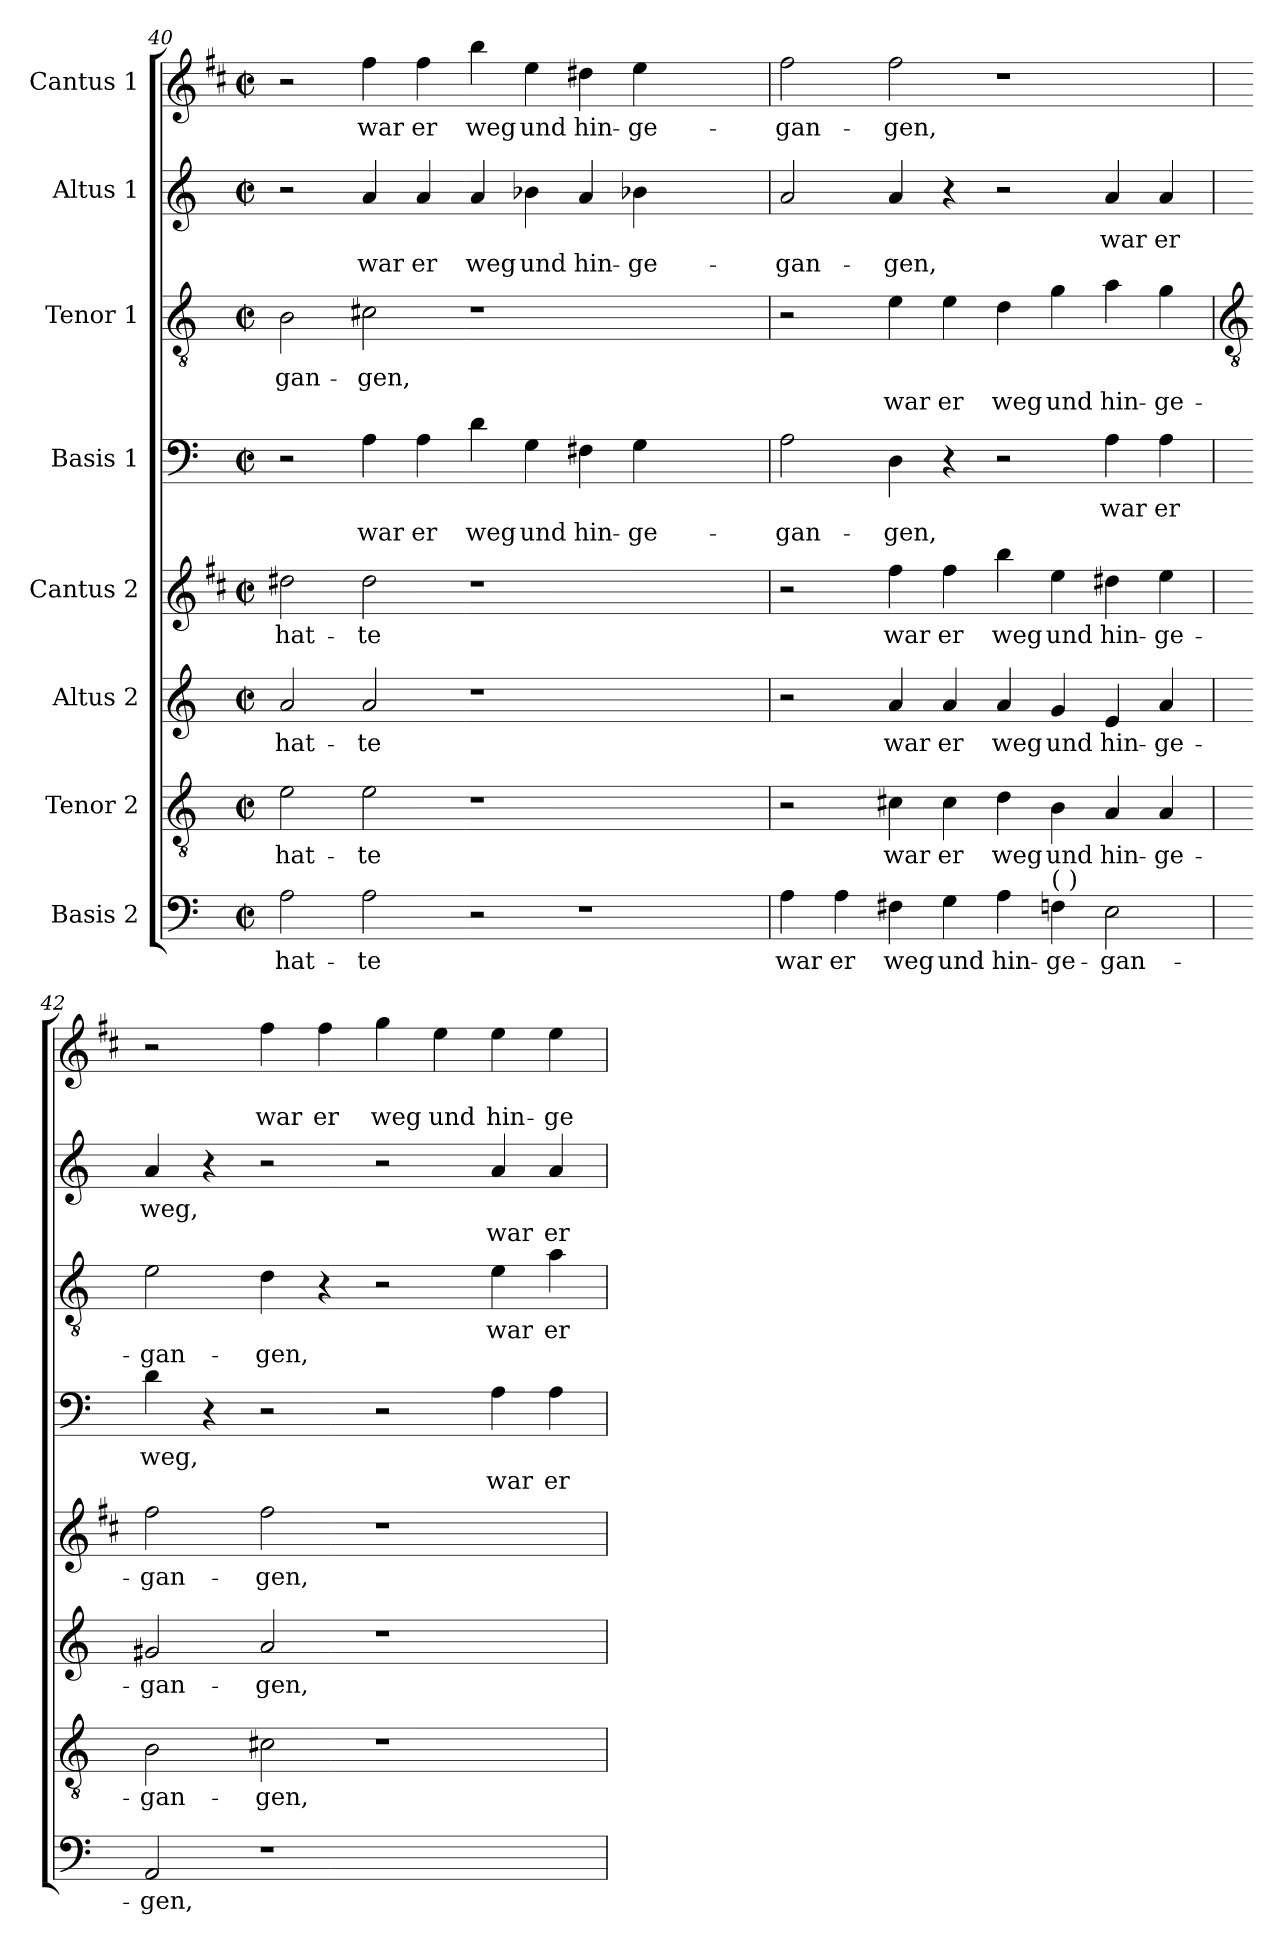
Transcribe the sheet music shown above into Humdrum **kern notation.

**kern	**text	**kern	**text	**kern	**text	**kern	**text	**kern	**text	**text	**kern	**text	**text	**kern	**text	**text	**kern	**text	**text
*part8	*part8	*part7	*part7	*part6	*part6	*part5	*part5	*part4	*part4	*part4	*part3	*part3	*part3	*part2	*part2	*part2	*part1	*part1	*part1
*staff8	*staff8	*staff7	*staff7	*staff6	*staff6	*staff5	*staff5	*staff4	*staff4	*staff4	*staff3	*staff3	*staff3	*staff2	*staff2	*staff2	*staff1	*staff1	*staff1
*I"Basis 2	*	*I"Tenor 2	*	*I"Altus 2	*	*I"Cantus 2	*	*I"Basis 1	*	*	*I"Tenor 1	*	*	*I"Altus 1	*	*	*I"Cantus 1	*	*
!!LO:LB:g=z
*clefF4	*	*clefGv2	*	*clefG2	*	*clefG2	*	*clefF4	*	*	*clefGv2	*	*	*clefG2	*	*	*clefG2	*	*
*	*	*	*	*	*	*ITrd1c2	*	*	*	*	*	*	*	*	*	*	*ITrd1c2	*	*
*k[]	*	*k[]	*	*k[]	*	*k[]	*	*k[]	*	*	*k[]	*	*	*k[]	*	*	*k[]	*	*
*C:	*	*C:	*	*C:	*	*C:	*	*C:	*	*	*C:	*	*	*C:	*	*	*C:	*	*
*M4/2	*	*M4/2	*	*M4/2	*	*M4/2	*	*M4/2	*	*	*M4/2	*	*	*M4/2	*	*	*M4/2	*	*
*met(c|)	*	*met(c|)	*	*met(c|)	*	*met(c|)	*	*met(c|)	*	*	*met(c|)	*	*	*met(c|)	*	*	*met(c|)	*	*
=40	=40	=40	=40	=40	=40	=40	=40	=40	=40	=40	=40	=40	=40	=40	=40	=40	=40	=40	=40
!	!LO:LY:b	!	!LO:LY:b	!	!LO:LY:b	!	!LO:LY:b	!	!	!	!	!LO:LY:b	!	!	!	!	!	!	!
2A	hat-	2e	hat-	2a	hat-	2cc#X	hat-	2r	.	.	2B	-gan-	.	2r	.	.	2r	.	.
!	!LO:LY:b	!	!LO:LY:b	!	!LO:LY:b	!	!LO:LY:b	!	!	!LO:LY:b	!	!LO:LY:b	!	!	!	!LO:LY:b	!	!LO:LY:b	!
2A	-te	2e	-te	2a	-te	2cc#	-te	4A	.	war	2c#X	-gen,	.	4a	.	war	4ee	war	.
!	!	!	!	!	!	!	!	!	!	!LO:LY:b	!	!	!	!	!	!LO:LY:b	!	!LO:LY:b	!
.	.	.	.	.	.	.	.	4A	.	er	.	.	.	4a	.	er	4ee	er	.
!	!	!	!	!	!	!	!	!	!	!LO:LY:b	!	!	!	!	!	!LO:LY:b	!	!LO:LY:b	!
2r	.	1r	.	1r	.	1r	.	4d	.	weg	1r	.	.	4a	.	weg	4aa	weg	.
!	!	!	!	!	!	!	!	!	!	!LO:LY:b	!	!	!	!	!	!LO:LY:b	!	!LO:LY:b	!
.	.	.	.	.	.	.	.	4G	.	und	.	.	.	4b-X	.	und	4dd	und	.
!	!	!	!	!	!	!	!	!	!	!LO:LY:b	!	!	!	!	!	!LO:LY:b	!	!LO:LY:b	!
1r	.	.	.	.	.	.	.	4F#X	.	hin-	.	.	.	4a	.	hin-	4cc#X	hin-	.
!	!	!	!	!	!	!	!	!	!	!LO:LY:b	!	!	!	!	!	!LO:LY:b	!	!LO:LY:b	!
.	.	.	.	.	.	.	.	4G	.	-ge-	.	.	.	4b-X	.	-ge-	4dd	-ge-	.
.	.	2ryy	.	2ryy	.	2ryy	.	2ryy	.	.	2ryy	.	.	2ryy	.	.	2ryy	.	.
!!LO:LB:g=z
=41	=41	=41	=41	=41	=41	=41	=41	=41	=41	=41	=41	=41	=41	=41	=41	=41	=41	=41	=41
!	!LO:LY:b	!	!	!	!	!	!	!	!	!LO:LY:b	!	!	!	!	!	!LO:LY:b	!	!LO:LY:b	!
4A	war	2r	.	2r	.	2r	.	2A	.	-gan-	2r	.	.	2a	.	-gan-	2ee	-gan-	.
!	!LO:LY:b	!	!	!	!	!	!	!	!	!	!	!	!	!	!	!	!	!	!
4A	er	.	.	.	.	.	.	.	.	.	.	.	.	.	.	.	.	.	.
!	!LO:LY:b	!	!LO:LY:b	!	!LO:LY:b	!	!LO:LY:b	!	!	!LO:LY:b	!	!	!LO:LY:b	!	!	!LO:LY:b	!	!LO:LY:b	!
4F#X	weg	4c#X	war	4a	war	4ee	war	4D	.	-gen,	4e	.	war	4a	.	-gen,	2ee	-gen,	.
!	!LO:LY:b	!	!LO:LY:b	!	!LO:LY:b	!	!LO:LY:b	!	!	!	!	!	!LO:LY:b	!	!	!	!	!	!
4G	und	4c#	er	4a	er	4ee	er	4r	.	.	4e	.	er	4r	.	.	.	.	.
!	!LO:LY:b	!	!LO:LY:b	!	!LO:LY:b	!	!LO:LY:b	!	!	!	!	!	!LO:LY:b	!	!	!	!	!	!
4A	hin-	4d	weg	4a	weg	4aa	weg	2r	.	.	4d	.	weg	2r	.	.	1r	.	.
!LO:TX:a:t=(  )	!	!	!	!	!	!	!	!	!	!	!	!	!	!	!	!	!	!	!
!	!LO:LY:b	!	!LO:LY:b	!	!LO:LY:b	!	!LO:LY:b	!	!	!	!	!	!LO:LY:b	!	!	!	!	!	!
4F	-ge-	4B	und	4g	und	4dd	und	.	.	.	4g	.	und	.	.	.	.	.	.
!	!LO:LY:b	!	!LO:LY:b	!	!LO:LY:b	!	!LO:LY:b	!	!LO:LY:b	!	!	!	!LO:LY:b	!	!LO:LY:b	!	!	!	!
2E	-gan-	4A	hin-	4e	hin-	4cc#X	hin-	4A	war	.	4a	.	hin-	4a	war	.	.	.	.
!	!	!	!LO:LY:b	!	!LO:LY:b	!	!LO:LY:b	!	!LO:LY:b	!	!	!	!LO:LY:b	!	!LO:LY:b	!	!	!	!
.	.	4A	-ge-	4a	-ge-	4dd	-ge-	4A	er	.	4g	.	-ge-	4a	er	.	.	.	.
!!LO:LB:g=z
=42	=42	=42	=42	=42	=42	=42	=42	=42	=42	=42	=42	=42	=42	=42	=42	=42	=42	=42	=42
*	*	*	*	*	*	*	*	*	*	*	*clefGv2	*	*	*	*	*	*	*	*
!	!LO:LY:b	!	!LO:LY:b	!	!LO:LY:b	!	!LO:LY:b	!	!LO:LY:b	!	!	!	!LO:LY:b	!	!LO:LY:b	!	!	!	!
2AA	-gen,	2B	-gan-	2g#X	-gan-	2ee	-gan-	4d	weg,	.	2e	.	-gan-	4a	weg,	.	2r	.	.
.	.	.	.	.	.	.	.	4r	.	.	.	.	.	4r	.	.	.	.	.
!	!	!	!LO:LY:b	!	!LO:LY:b	!	!LO:LY:b	!	!	!	!	!	!LO:LY:b	!	!	!	!	!	!LO:LY:b
1r	.	2c#X	-gen,	2a	-gen,	2ee	-gen,	2r	.	.	4d	.	-gen,	2r	.	.	4ee	.	war
!	!	!	!	!	!	!	!	!	!	!	!	!	!	!	!	!	!	!	!LO:LY:b
.	.	.	.	.	.	.	.	.	.	.	4r	.	.	.	.	.	4ee	.	er
!	!	!	!	!	!	!	!	!	!	!	!	!	!	!	!	!	!	!	!LO:LY:b
.	.	1r	.	1r	.	1r	.	2r	.	.	2r	.	.	2r	.	.	4ff	.	weg
!	!	!	!	!	!	!	!	!	!	!	!	!	!	!	!	!	!	!	!LO:LY:b
.	.	.	.	.	.	.	.	.	.	.	.	.	.	.	.	.	4dd	.	und
!	!	!	!	!	!	!	!	!	!	!LO:LY:b	!	!LO:LY:b	!	!	!	!LO:LY:b	!	!	!LO:LY:b
2ryy	.	.	.	.	.	.	.	4A	.	war	4e	war	.	4a	.	war	4dd	.	hin-
!	!	!	!	!	!	!	!	!	!	!LO:LY:b	!	!LO:LY:b	!	!	!	!LO:LY:b	!	!	!LO:LY:b
.	.	.	.	.	.	.	.	4A	.	er	4a	er	.	4a	.	er	4dd	.	-ge-
=	=	=	=	=	=	=	=	=	=	=	=	=	=	=	=	=	=	=	=
*-	*-	*-	*-	*-	*-	*-	*-	*-	*-	*-	*-	*-	*-	*-	*-	*-	*-	*-	*-
